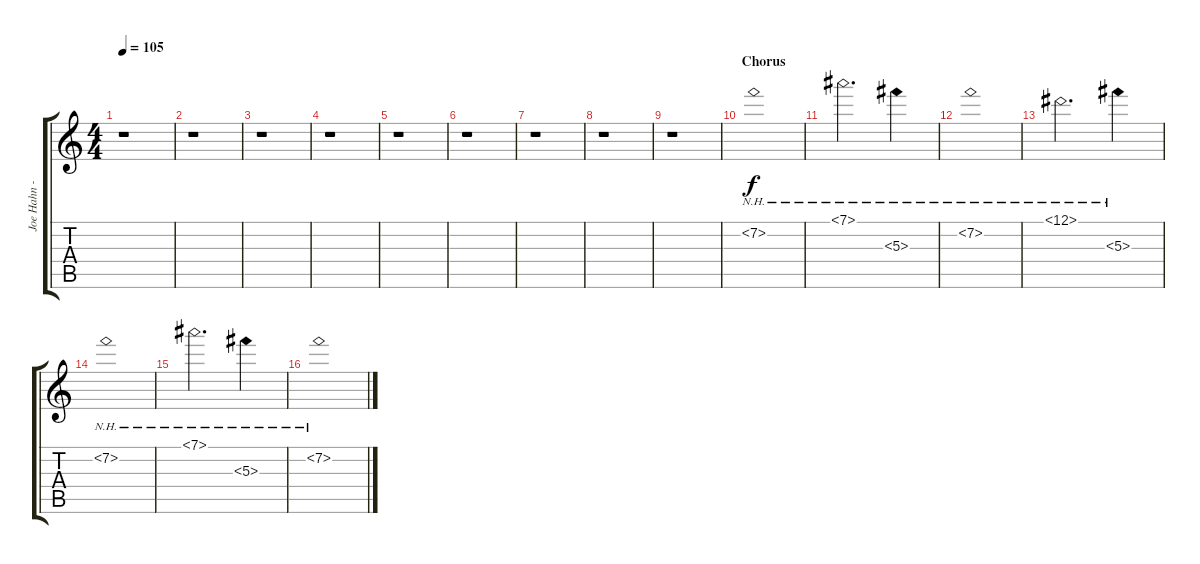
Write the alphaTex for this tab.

\track ("Joe Hahn - Sample [Guitar]" "Joe Hahn -") {instrument overdrivenguitar}
\staff {score tabs}
\tuning (Eb4 Bb3 Gb3 Db3 Ab2 Db2) {hide}
\ts (4 4)
\tempo 105
\clef g2
\ks c
r.1{dy f} |
r.1 |
r.1 |
r.1 |
r.1 |
r.1 |
r.1 |
r.1 |
r.1 |
\section ("" "Chorus")
7.2{nh}.1 |
7.1{nh}.2{d} 5.3{nh}.4 |
7.2{nh}.1 |
12.1{nh}.2{d} 5.3{nh}.4 |
7.2{nh}.1 |
7.1{nh}.2{d} 5.3{nh}.4 |
7.2{nh}.1
